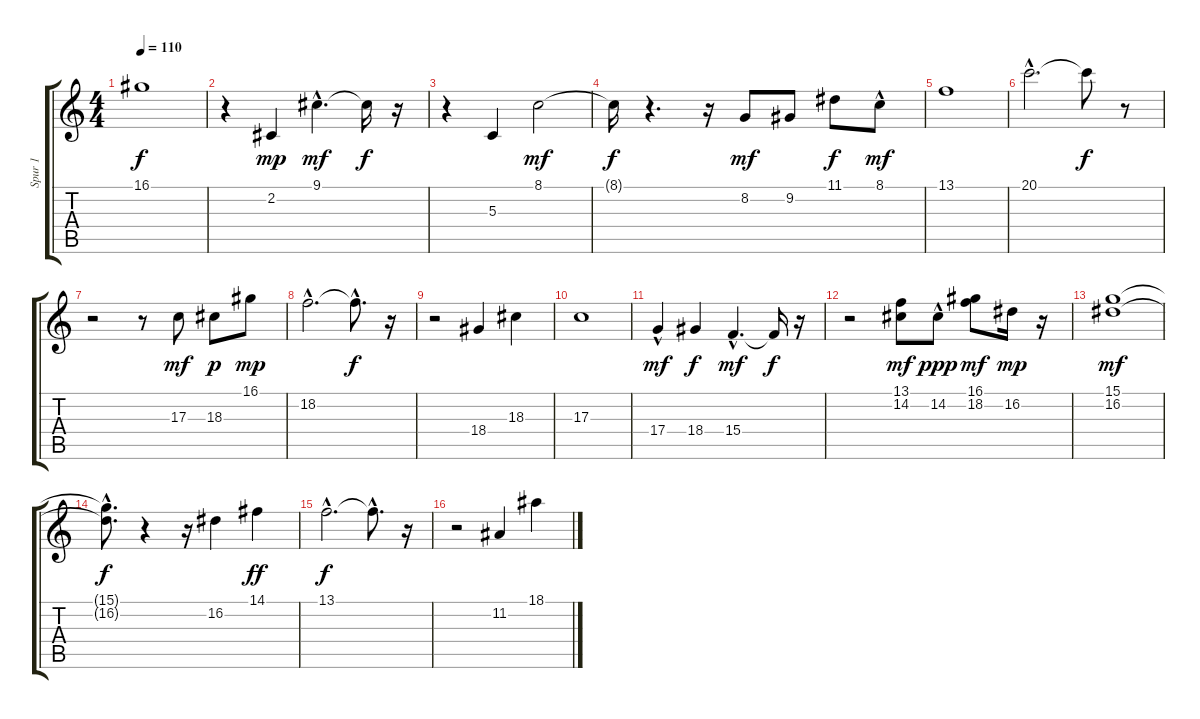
\track ("Spur 1" "Spur 1") {instrument fx3crystal}
\staff {score tabs}
\tuning (E4 B3 G3 D3 A2 E2) {hide}
\ts (4 4)
\tempo 110
\clef g2
\ks c
16.1{t}.1{dy f} |
r.4 2.2.4{dy mp} 9.1{hac}.4{d dy mf} 9.1{t}.16{dy f} r.16 |
r.4 5.3.4 8.1.2{dy mf} |
8.1{t}.16{dy f} r.4{d} r.16 8.2.8{dy mf} 9.2.8 11.1.8{dy f} 8.1{hac}.8{dy mf} |
13.1.1 |
20.1{hac}.2{d} 20.1{t}.8{dy f} r.8 |
r.2 r.8 17.3.8{dy mf} 18.3.8{dy p} 16.1.8{dy mp} |
18.2{hac}.2{d} 18.2{hac t}.8{d dy f} r.16 |
r.2 18.4.4 18.3.4 |
17.3.1 |
17.4{hac}.4{dy mf} 18.4.4{dy f} 15.4{hac}.4{d dy mf} 15.4{t}.16{dy f} r.16 |
r.2 (13.1 14.2).8{dy mf} 14.2{hac}.8{dy ppp} (16.1 18.2).8{dy mf} 16.2.16{dy mp} r.16 |
(15.1 16.2).1{dy mf} |
(15.1{hac t} 16.2{hac t}).8{d dy f} r.4 r.16 16.2.4 14.1.4{dy ff} |
13.1{hac}.2{d dy f} 13.1{hac t}.8{d} r.16 |
r.2 11.2.4 18.1.4
